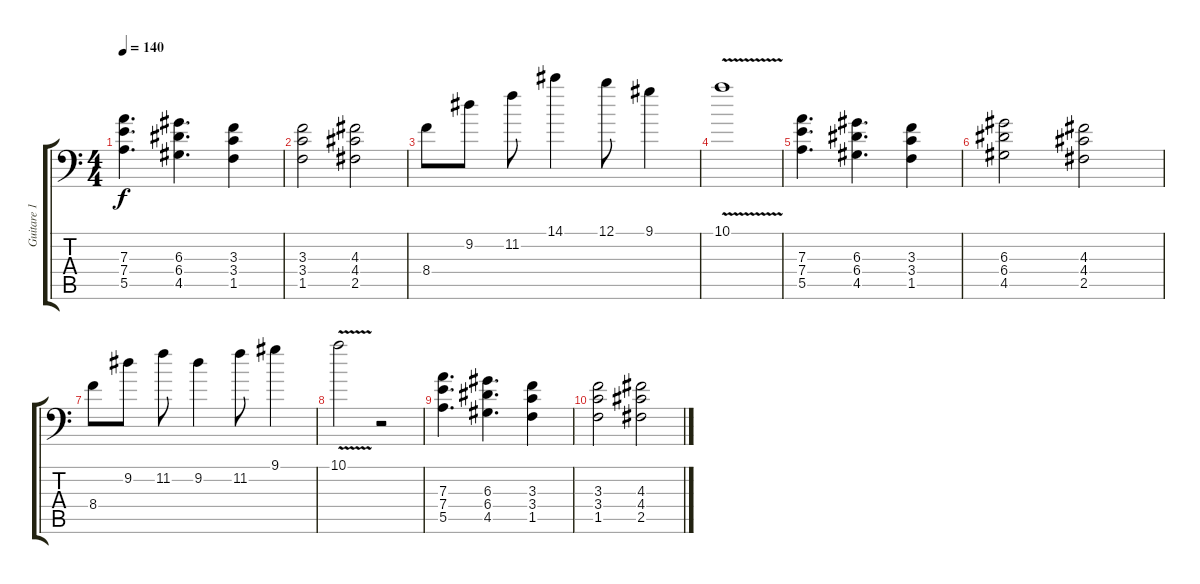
\track ("Guitare 1" "Guitare 1") {instrument distortionguitar}
\staff {score tabs}
\tuning (B3 Gb3 D3 A2 E2 A1) {hide}
\ts (4 4)
\tempo 140
\clef f4
\ks c
(7.3 7.4 5.5).4{d dy f} (6.3 6.4 4.5).4{d} (3.3 3.4 1.5).4 |
(3.3 3.4 1.5).2 (4.3 4.4 2.5).2 |
8.4.8{volume 6} 9.2.8 11.2.8 14.1.4 12.1.8 9.1.4 |
10.1{v}.1 |
(7.3 7.4 5.5).4{d} (6.3 6.4 4.5).4{d} (3.3 3.4 1.5).4 |
(6.3 6.4 4.5).2 (4.3 4.4 2.5).2 |
8.4.8{volume 0} 9.2.8 11.2.8 9.2.4 11.2.8 9.1.4 |
10.1{v}.2 r.2 |
(7.3 7.4 5.5).4{d} (6.3 6.4 4.5).4{d} (3.3 3.4 1.5).4 |
(3.3 3.4 1.5).2 (4.3 4.4 2.5).2
